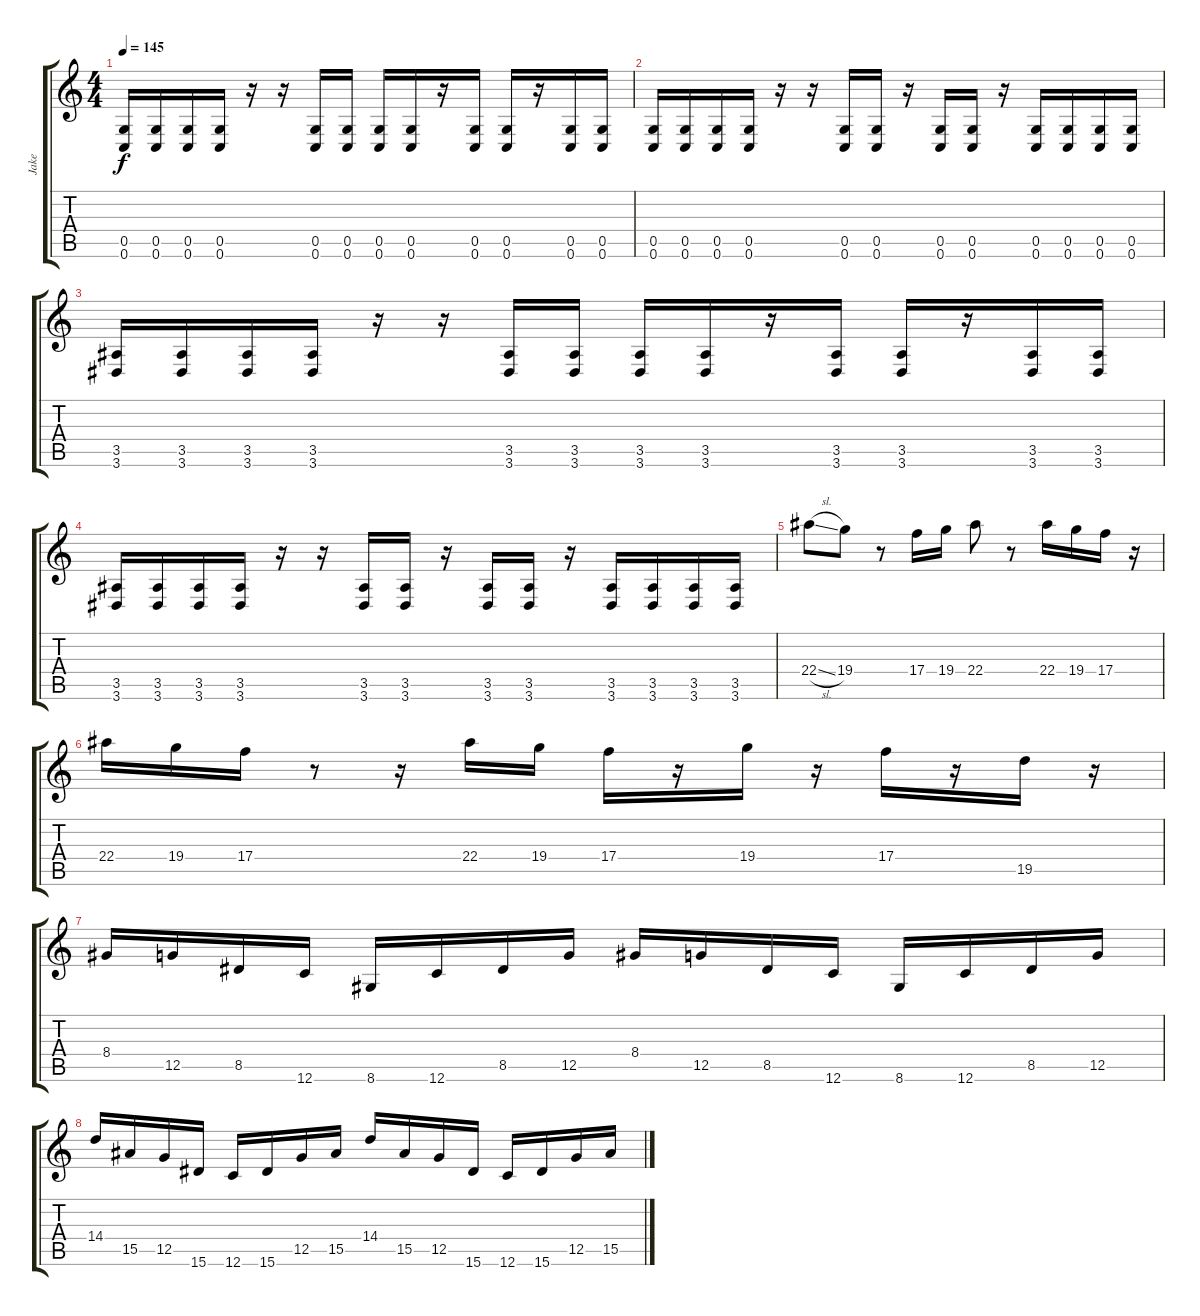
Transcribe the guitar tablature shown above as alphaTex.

\track ("Jake " "Jake ") {instrument distortionguitar}
\staff {score tabs}
\tuning (D4 A3 F3 C3 G2 C2) {hide}
\ts (4 4)
\tempo 145
\clef g2
\ks c
(0.5 0.6).16{dy f} (0.5 0.6).16 (0.5 0.6).16 (0.5 0.6).16 r.16 r.16 (0.5 0.6).16 (0.5 0.6).16 (0.5 0.6).16 (0.5 0.6).16 r.16 (0.5 0.6).16 (0.5 0.6).16 r.16 (0.5 0.6).16 (0.5 0.6).16 |
(0.5 0.6).16 (0.5 0.6).16 (0.5 0.6).16 (0.5 0.6).16 r.16 r.16 (0.5 0.6).16 (0.5 0.6).16 r.16 (0.5 0.6).16 (0.5 0.6).16 r.16 (0.5 0.6).16 (0.5 0.6).16 (0.5 0.6).16 (0.5 0.6).16 |
(3.5 3.6).16 (3.5 3.6).16 (3.5 3.6).16 (3.5 3.6).16 r.16 r.16 (3.5 3.6).16 (3.5 3.6).16 (3.5 3.6).16 (3.5 3.6).16 r.16 (3.5 3.6).16 (3.5 3.6).16 r.16 (3.5 3.6).16 (3.5 3.6).16 |
(3.5 3.6).16 (3.5 3.6).16 (3.5 3.6).16 (3.5 3.6).16 r.16 r.16 (3.5 3.6).16 (3.5 3.6).16 r.16 (3.5 3.6).16 (3.5 3.6).16 r.16 (3.5 3.6).16 (3.5 3.6).16 (3.5 3.6).16 (3.5 3.6).16 |
22.4{sl}.8 19.4.8 r.8 17.4.16 19.4.16 22.4.8 r.8 22.4.16 19.4.16 17.4.16 r.16 |
22.4.16 19.4.16 17.4.16 r.8 r.16 22.4.16 19.4.16 17.4.16 r.16 19.4.16 r.16 17.4.16 r.16 19.5.16 r.16 |
8.4.16 12.5.16 8.5.16 12.6.16 8.6.16 12.6.16 8.5.16 12.5.16 8.4.16 12.5.16 8.5.16 12.6.16 8.6.16 12.6.16 8.5.16 12.5.16 |
14.4.16 15.5.16 12.5.16 15.6.16 12.6.16 15.6.16 12.5.16 15.5.16 14.4.16 15.5.16 12.5.16 15.6.16 12.6.16 15.6.16 12.5.16 15.5.16
